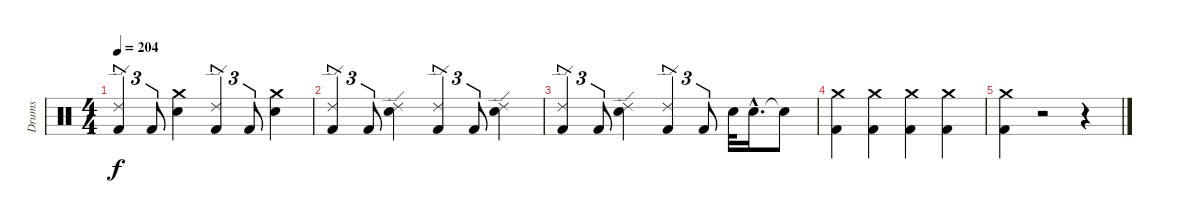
\track ("Drums" "Drums") {instrument percussion}
\staff {score}
\articulation defaults
\ts (4 4)
\tempo 204
\clef neutral
\ks c
("Ride (edge) 2" "Kick (hit) 2").4{tu (3 2) dy f} "Kick (hit) 2".8{tu (3 2)} ("Snare (hit) 2" "Crash medium (hit)").4 ("Ride (edge) 2" "Kick (hit) 2").4{tu (3 2)} "Kick (hit) 2".8{tu (3 2)} ("Snare (hit) 2" "Crash medium (hit)").4 |
("Ride (edge) 2" "Kick (hit) 2").4{tu (3 2)} "Kick (hit) 2".8{tu (3 2)} ("Snare (hit) 2" "Ride (edge) 2").4 ("Ride (edge) 2" "Kick (hit) 2").4{tu (3 2)} "Kick (hit) 2".8{tu (3 2)} ("Snare (hit) 2" "Ride (edge) 2").4 |
("Ride (edge) 2" "Kick (hit) 2").4{tu (3 2)} "Kick (hit) 2".8{tu (3 2)} ("Snare (hit) 2" "Ride (edge) 2").4 ("Ride (edge) 2" "Kick (hit) 2").4{tu (3 2)} "Kick (hit) 2".8{tu (3 2)} "Snare (hit) 2".32 "Snare (hit) 2"{hac}.16{d} "Snare (hit)"{t}.8 |
("Crash medium (hit)" "Kick (hit) 2").4 ("Crash medium (hit)" "Kick (hit) 2").4 ("Crash medium (hit)" "Kick (hit) 2").4 ("Crash medium (hit)" "Kick (hit) 2").4 |
("Crash medium (hit)" "Kick (hit) 2").4 r.2 r.4
